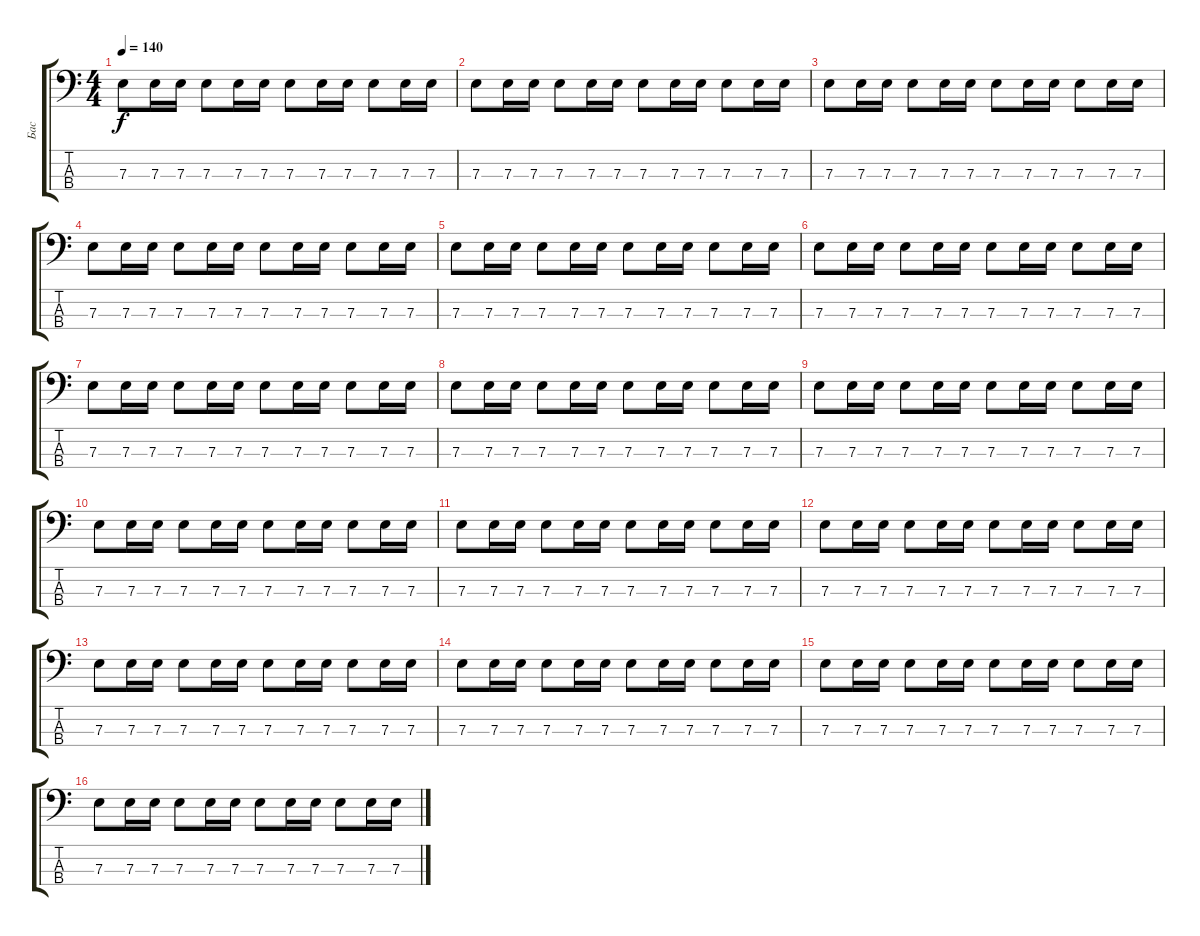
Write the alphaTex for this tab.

\track ("Бас" "Бас") {instrument electricbassfinger}
\staff {score tabs}
\tuning (G2 D2 A1 E1) {hide}
\ts (4 4)
\tempo 140
\clef f4
\ks c
7.3.8{dy f} 7.3.16 7.3.16 7.3.8 7.3.16 7.3.16 7.3.8 7.3.16 7.3.16 7.3.8 7.3.16 7.3.16 |
7.3.8 7.3.16 7.3.16 7.3.8 7.3.16 7.3.16 7.3.8 7.3.16 7.3.16 7.3.8 7.3.16 7.3.16 |
7.3.8 7.3.16 7.3.16 7.3.8 7.3.16 7.3.16 7.3.8 7.3.16 7.3.16 7.3.8 7.3.16 7.3.16 |
7.3.8 7.3.16 7.3.16 7.3.8 7.3.16 7.3.16 7.3.8 7.3.16 7.3.16 7.3.8 7.3.16 7.3.16 |
7.3.8 7.3.16 7.3.16 7.3.8 7.3.16 7.3.16 7.3.8 7.3.16 7.3.16 7.3.8 7.3.16 7.3.16 |
7.3.8 7.3.16 7.3.16 7.3.8 7.3.16 7.3.16 7.3.8 7.3.16 7.3.16 7.3.8 7.3.16 7.3.16 |
7.3.8 7.3.16 7.3.16 7.3.8 7.3.16 7.3.16 7.3.8 7.3.16 7.3.16 7.3.8 7.3.16 7.3.16 |
7.3.8 7.3.16 7.3.16 7.3.8 7.3.16 7.3.16 7.3.8 7.3.16 7.3.16 7.3.8 7.3.16 7.3.16 |
7.3.8 7.3.16 7.3.16 7.3.8 7.3.16 7.3.16 7.3.8 7.3.16 7.3.16 7.3.8 7.3.16 7.3.16 |
7.3.8 7.3.16 7.3.16 7.3.8 7.3.16 7.3.16 7.3.8 7.3.16 7.3.16 7.3.8 7.3.16 7.3.16 |
7.3.8 7.3.16 7.3.16 7.3.8 7.3.16 7.3.16 7.3.8 7.3.16 7.3.16 7.3.8 7.3.16 7.3.16 |
7.3.8 7.3.16 7.3.16 7.3.8 7.3.16 7.3.16 7.3.8 7.3.16 7.3.16 7.3.8 7.3.16 7.3.16 |
7.3.8 7.3.16 7.3.16 7.3.8 7.3.16 7.3.16 7.3.8 7.3.16 7.3.16 7.3.8 7.3.16 7.3.16 |
7.3.8 7.3.16 7.3.16 7.3.8 7.3.16 7.3.16 7.3.8 7.3.16 7.3.16 7.3.8 7.3.16 7.3.16 |
7.3.8 7.3.16 7.3.16 7.3.8 7.3.16 7.3.16 7.3.8 7.3.16 7.3.16 7.3.8 7.3.16 7.3.16 |
7.3.8 7.3.16 7.3.16 7.3.8 7.3.16 7.3.16 7.3.8 7.3.16 7.3.16 7.3.8 7.3.16 7.3.16
